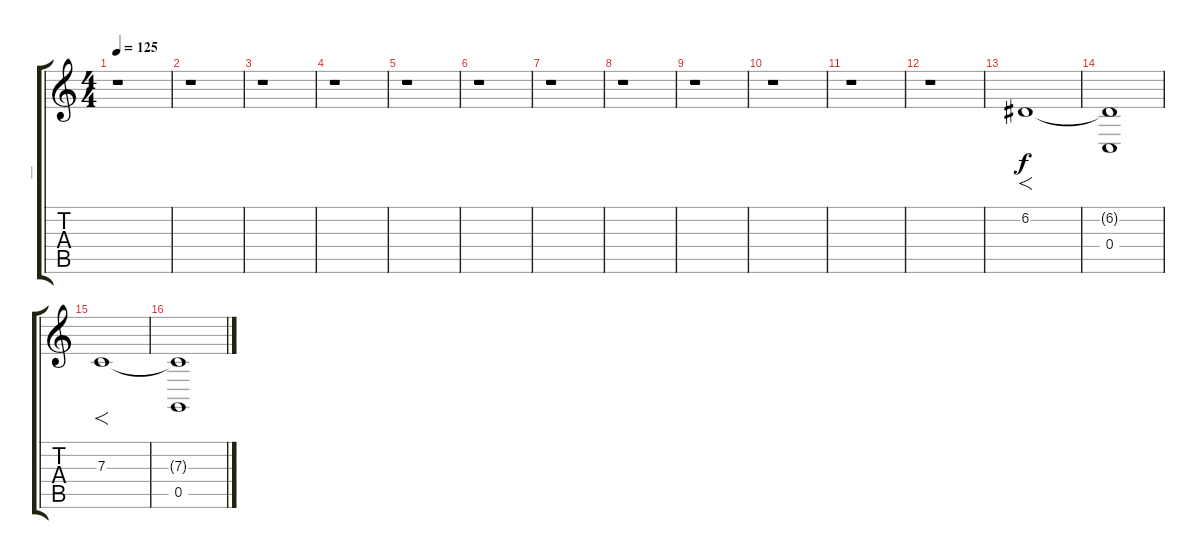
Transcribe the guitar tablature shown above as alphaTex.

\track ("__" "__") {instrument stringensemble1}
\staff {score tabs}
\tuning (D4 A3 F3 C3 G2 C2) {hide}
\ts (4 4)
\tempo 125
\clef g2
\ks c
r.1{dy f} |
r.1 |
r.1 |
r.1 |
r.1 |
r.1 |
r.1 |
r.1 |
r.1 |
r.1 |
r.1 |
r.1 |
6.2.1{f} |
(6.2{t} 0.4).1 |
7.3.1{f} |
(7.3{t} 0.5).1
